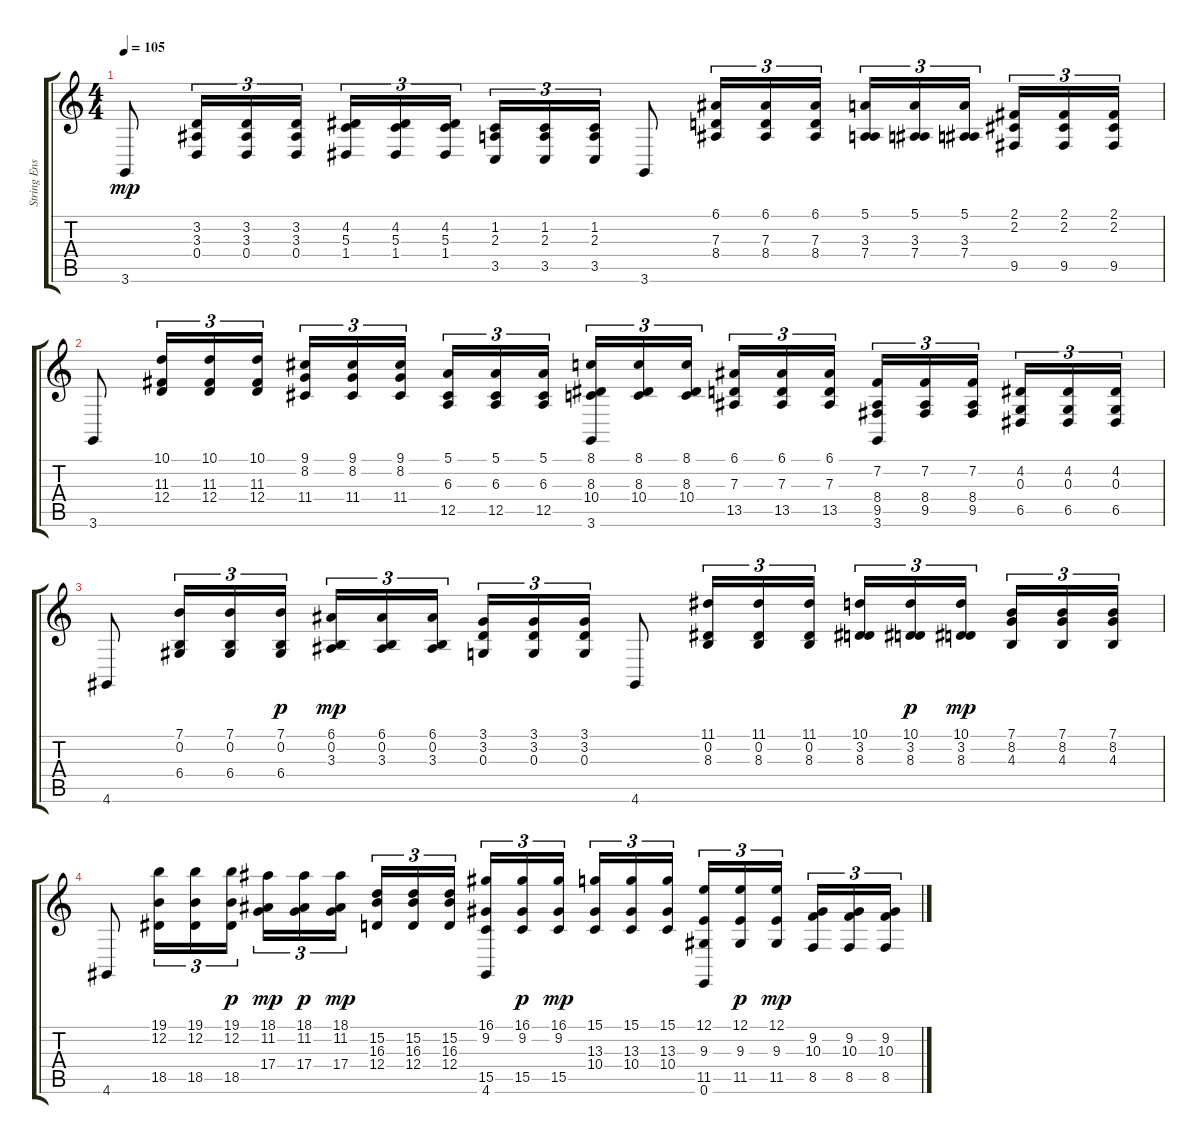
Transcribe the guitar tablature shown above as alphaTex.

\track ("String Ensemble" "String Ens") {instrument stringensemble1}
\staff {score tabs}
\tuning (E4 B3 G3 D3 A2 E2) {hide}
\ts (4 4)
\tempo 105
\clef g2
\ks c
3.6.8{dy mp} (3.2 3.3 0.4).16{tu (3 2)} (3.2 3.3 0.4).16{tu (3 2)} (3.2 3.3 0.4).16{tu (3 2)} (4.2 5.3 1.4).16{tu (3 2)} (4.2 5.3 1.4).16{tu (3 2)} (4.2 5.3 1.4).16{tu (3 2) beam splitsecondary} (1.2 2.3 3.5).16{tu (3 2)} (1.2 2.3 3.5).16{tu (3 2)} (1.2 2.3 3.5).16{tu (3 2)} 3.6.8 (6.1 7.3 8.4).16{tu (3 2)} (6.1 7.3 8.4).16{tu (3 2)} (6.1 7.3 8.4).16{tu (3 2)} (5.1 3.3 7.4).16{tu (3 2)} (5.1 3.3 7.4).16{tu (3 2)} (5.1 3.3 7.4).16{tu (3 2) beam splitsecondary} (2.1 2.2 9.5).16{tu (3 2)} (2.1 2.2 9.5).16{tu (3 2)} (2.1 2.2 9.5).16{tu (3 2)} |
3.6.8 (10.1 11.3 12.4).16{tu (3 2)} (10.1 11.3 12.4).16{tu (3 2)} (10.1 11.3 12.4).16{tu (3 2)} (9.1 8.2 11.4).16{tu (3 2)} (9.1 8.2 11.4).16{tu (3 2)} (9.1 8.2 11.4).16{tu (3 2) beam splitsecondary} (5.1 6.3 12.5).16{tu (3 2)} (5.1 6.3 12.5).16{tu (3 2)} (5.1 6.3 12.5).16{tu (3 2)} (8.1 8.3 10.4 3.6).16{tu (3 2)} (8.1 8.3 10.4).16{tu (3 2)} (8.1 8.3 10.4).16{tu (3 2) beam splitsecondary} (6.1 7.3 13.5).16{tu (3 2)} (6.1 7.3 13.5).16{tu (3 2)} (6.1 7.3 13.5).16{tu (3 2)} (7.2 8.4 9.5 3.6).16{tu (3 2)} (7.2 8.4 9.5).16{tu (3 2)} (7.2 8.4 9.5).16{tu (3 2) beam splitsecondary} (4.2 0.3 6.5).16{tu (3 2)} (4.2 0.3 6.5).16{tu (3 2)} (4.2 0.3 6.5).16{tu (3 2)} |
4.6.8 (7.1 0.2 6.4).16{tu (3 2)} (7.1 0.2 6.4).16{tu (3 2)} (7.1 0.2 6.4).16{tu (3 2) dy p} (6.1 0.2 3.3).16{tu (3 2) dy mp} (6.1 0.2 3.3).16{tu (3 2)} (6.1 0.2 3.3).16{tu (3 2) beam splitsecondary} (3.1 3.2 0.3).16{tu (3 2)} (3.1 3.2 0.3).16{tu (3 2)} (3.1 3.2 0.3).16{tu (3 2)} 4.6.8 (11.1 0.2 8.3).16{tu (3 2)} (11.1 0.2 8.3).16{tu (3 2)} (11.1 0.2 8.3).16{tu (3 2)} (10.1 3.2 8.3).16{tu (3 2)} (10.1 3.2 8.3).16{tu (3 2) dy p} (10.1 3.2 8.3).16{tu (3 2) dy mp beam splitsecondary} (7.1 8.2 4.3).16{tu (3 2)} (7.1 8.2 4.3).16{tu (3 2)} (7.1 8.2 4.3).16{tu (3 2)} |
4.6.8 (19.1 12.2 18.5).16{tu (3 2)} (19.1 12.2 18.5).16{tu (3 2)} (19.1 12.2 18.5).16{tu (3 2) dy p} (18.1 11.2 17.4).16{tu (3 2) dy mp} (18.1 11.2 17.4).16{tu (3 2) dy p} (18.1 11.2 17.4).16{tu (3 2) dy mp beam splitsecondary} (15.2 16.3 12.4).16{tu (3 2)} (15.2 16.3 12.4).16{tu (3 2)} (15.2 16.3 12.4).16{tu (3 2)} (16.1 9.2 15.5 4.6).16{tu (3 2)} (16.1 9.2 15.5).16{tu (3 2) dy p} (16.1 9.2 15.5).16{tu (3 2) dy mp beam splitsecondary} (15.1 13.3 10.4).16{tu (3 2)} (15.1 13.3 10.4).16{tu (3 2)} (15.1 13.3 10.4).16{tu (3 2)} (12.1 9.3 11.5 0.6).16{tu (3 2)} (12.1 9.3 11.5).16{tu (3 2) dy p} (12.1 9.3 11.5).16{tu (3 2) dy mp beam splitsecondary} (9.2 10.3 8.5).16{tu (3 2)} (9.2 10.3 8.5).16{tu (3 2)} (9.2 10.3 8.5).16{tu (3 2)}
